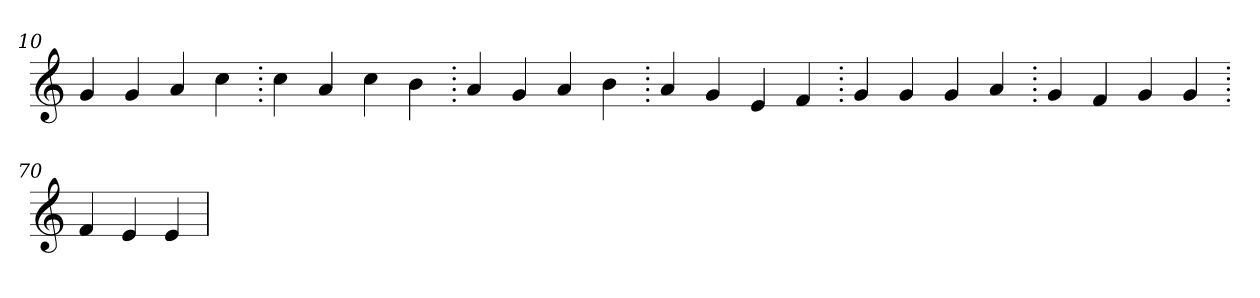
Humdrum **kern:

**kern
*part1
*staff1
*clefG2
=10.
4g
4g
4a
4cc
=20.
4cc
4a
4cc
4b
=30.
4a
4g
4a
4b
=40.
4a
4g
4e
4f
=50.
4g
4g
4g
4a
=60.
4g
4f
4g
4g
=70.
4f
4e
4e
=
*-
